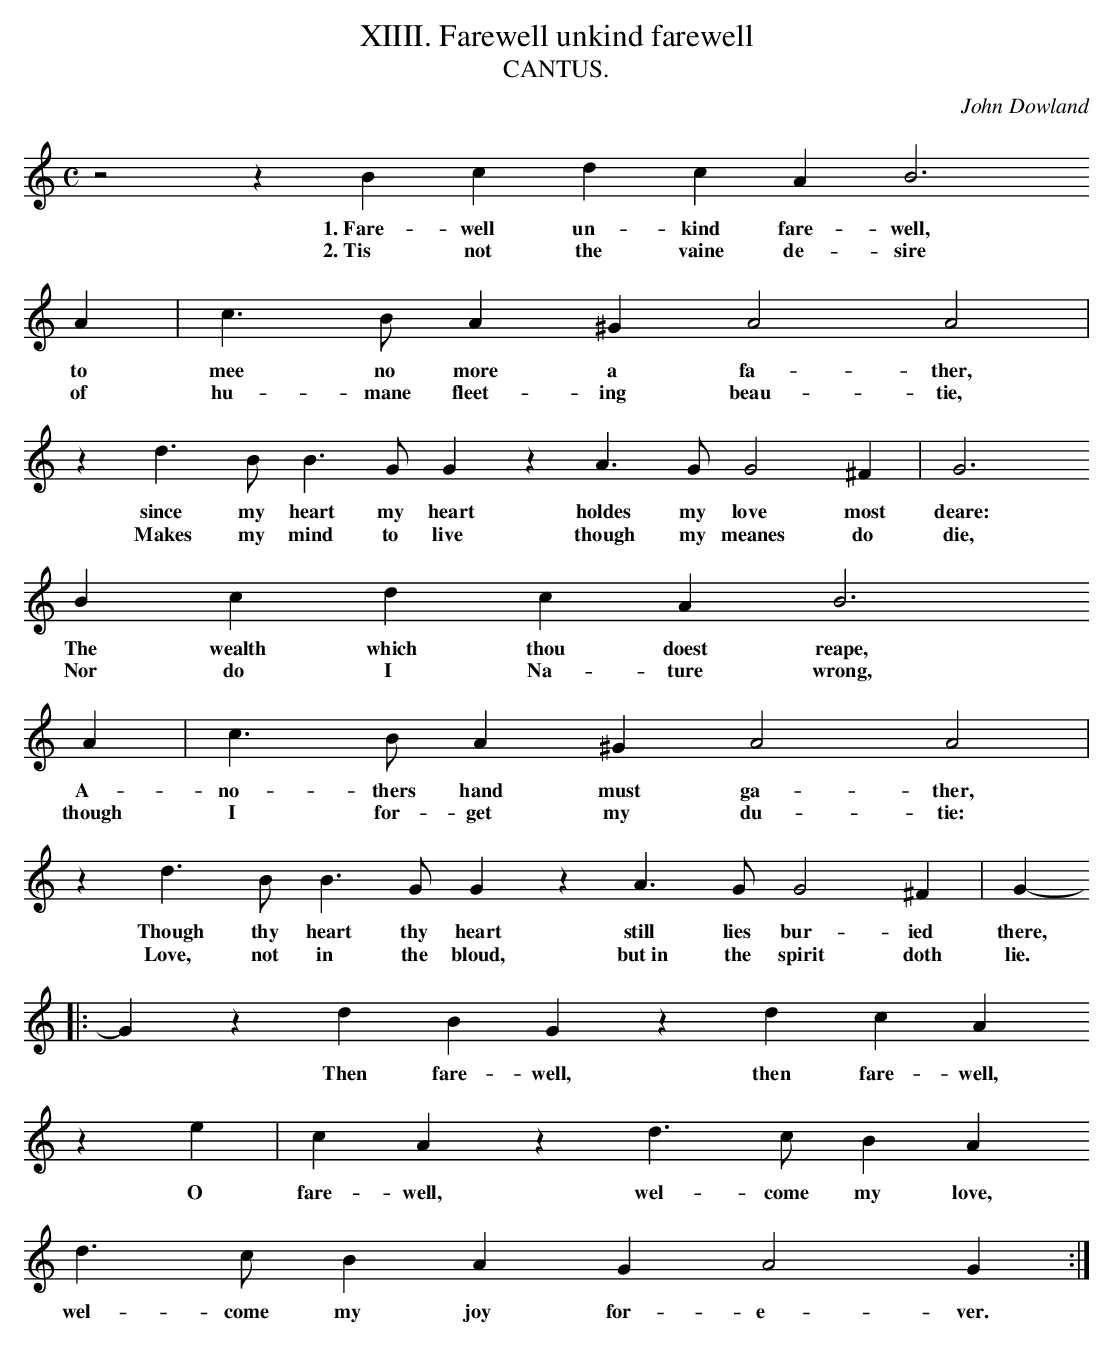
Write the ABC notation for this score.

X:1
T:XIIII. Farewell unkind farewell
T: CANTUS.
C:John Dowland
M:C
L:1/4
K:G mix
z2 z B c d c A B3
w: 1.~Fare- well un- kind fare- well,
w: 2.~Tis not the vaine de- sire
A | c > B A ^G A2 A2 |
w: to mee no more a fa- ther,
w: of hu- mane fleet- ing beau- tie,
z d > B B > G G z A > G G2 ^F | G3
w: since my heart my heart holdes my love most deare:
w: Makes my mind to live though my meanes do die,
B c d c A B3
w: The wealth which thou doest reape,
w: Nor do I Na- ture wrong,
A | c > B A ^G A2 A2 |
w: A- no- thers hand must ga- ther,
w: though I for- get my du- tie:
z d > B B > G G z  A > G G2 ^F | G -
w: Though thy heart thy heart still lies bur- ied there,
w: Love, not in the bloud, but~in the spirit doth lie.
|: G z d B G z d c A
w: * Then fare- well, then fare- well,
z e | c A z d > c B A
w: O fare- well, wel- come my love,
d > c B A G A2 G :|
w: wel- come my joy for- e- ver.
